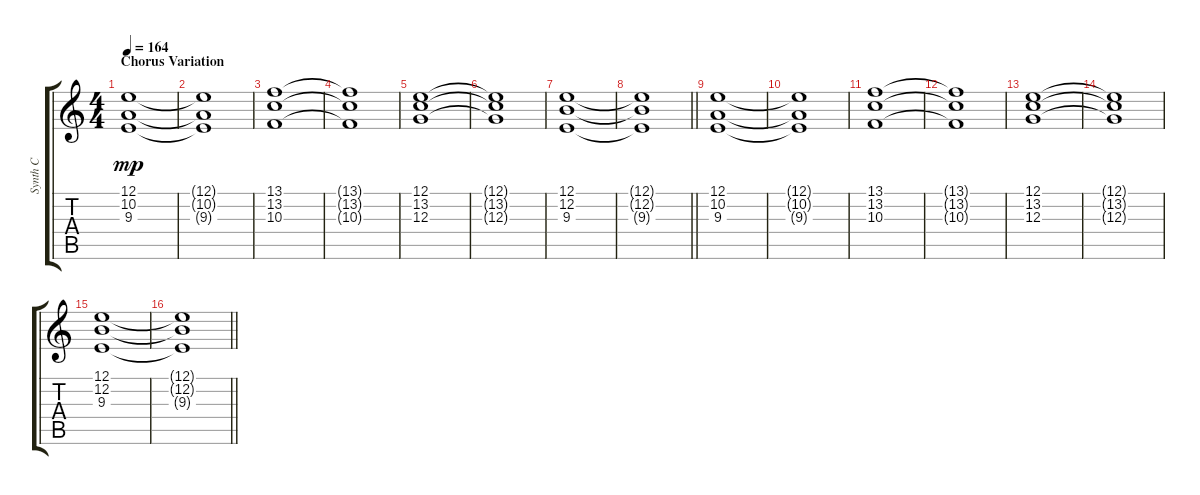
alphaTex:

\track ("Synth C" "Synth C") {instrument pad2warm}
\staff {score tabs}
\tuning (E4 B3 G3 D3 A2 E2) {hide}
\ts (4 4)
\section ("" "Chorus Variation")
\tempo 164
\clef g2
\ks c
(12.1 10.2 9.3).1{dy mp} |
(12.1{t} 10.2{t} 9.3{t}).1 |
(13.1 13.2 10.3).1 |
(13.1{t} 13.2{t} 10.3{t}).1 |
(12.1 13.2 12.3).1 |
(12.1{t} 13.2{t} 12.3{t}).1 |
(12.1 12.2 9.3).1 |
\barLineRight lightlight
(12.1{t} 12.2{t} 9.3{t}).1 |
(12.1 10.2 9.3).1 |
(12.1{t} 10.2{t} 9.3{t}).1 |
(13.1 13.2 10.3).1 |
(13.1{t} 13.2{t} 10.3{t}).1 |
(12.1 13.2 12.3).1 |
(12.1{t} 13.2{t} 12.3{t}).1 |
(12.1 12.2 9.3).1 |
\barLineRight lightlight
(12.1{t} 12.2{t} 9.3{t}).1
